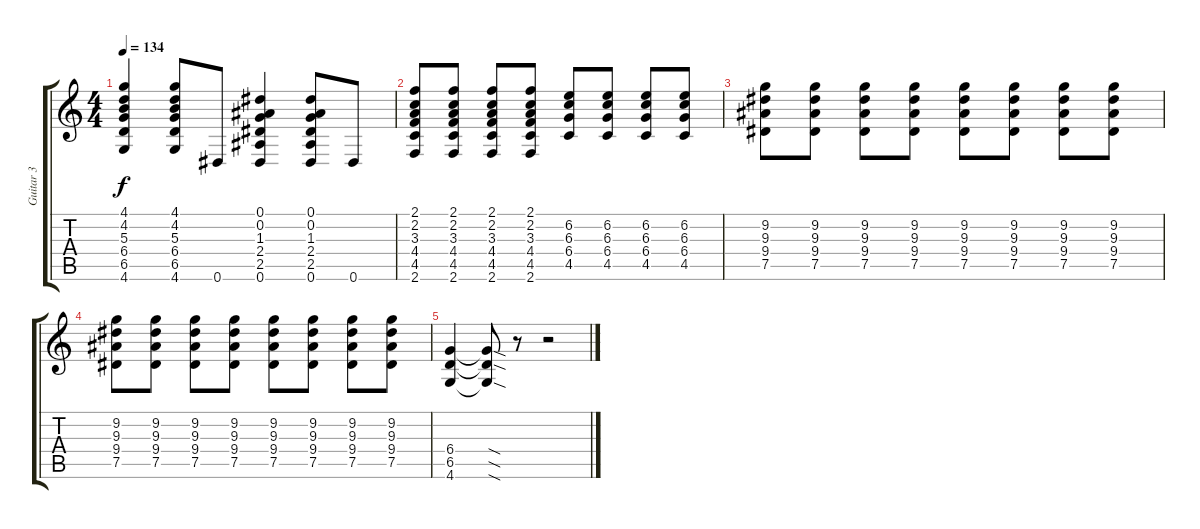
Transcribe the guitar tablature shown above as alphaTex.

\track ("Guitar 3" "Guitar 3") {instrument distortionguitar}
\staff {score tabs}
\tuning (Eb4 Bb3 Gb3 Db3 Ab2 Eb2) {hide}
\ts (4 4)
\tempo 134
\clef g2
\ks c
(4.1 4.2 5.3 6.4 6.5 4.6).4{dy f} (4.1 4.2 5.3 6.4 6.5 4.6).8 0.6.8 (0.1 0.2 1.3 2.4 2.5 0.6).4 (0.1 0.2 1.3 2.4 2.5 0.6).8 0.6.8 |
(2.1 2.2 3.3 4.4 4.5 2.6).8 (2.1 2.2 3.3 4.4 4.5 2.6).8 (2.1 2.2 3.3 4.4 4.5 2.6).8 (2.1 2.2 3.3 4.4 4.5 2.6).8 (6.2 6.3 6.4 4.5).8 (6.2 6.3 6.4 4.5).8 (6.2 6.3 6.4 4.5).8 (6.2 6.3 6.4 4.5).8 |
(9.2 9.3 9.4 7.5).8 (9.2 9.3 9.4 7.5).8 (9.2 9.3 9.4 7.5).8 (9.2 9.3 9.4 7.5).8 (9.2 9.3 9.4 7.5).8 (9.2 9.3 9.4 7.5).8 (9.2 9.3 9.4 7.5).8 (9.2 9.3 9.4 7.5).8 |
(9.2 9.3 9.4 7.5).8 (9.2 9.3 9.4 7.5).8 (9.2 9.3 9.4 7.5).8 (9.2 9.3 9.4 7.5).8 (9.2 9.3 9.4 7.5).8 (9.2 9.3 9.4 7.5).8 (9.2 9.3 9.4 7.5).8 (9.2 9.3 9.4 7.5).8 |
(6.4 6.5 4.6).4 (6.4{sod t} 6.5{sod t} 4.6{sod t}).8 r.8 r.2
